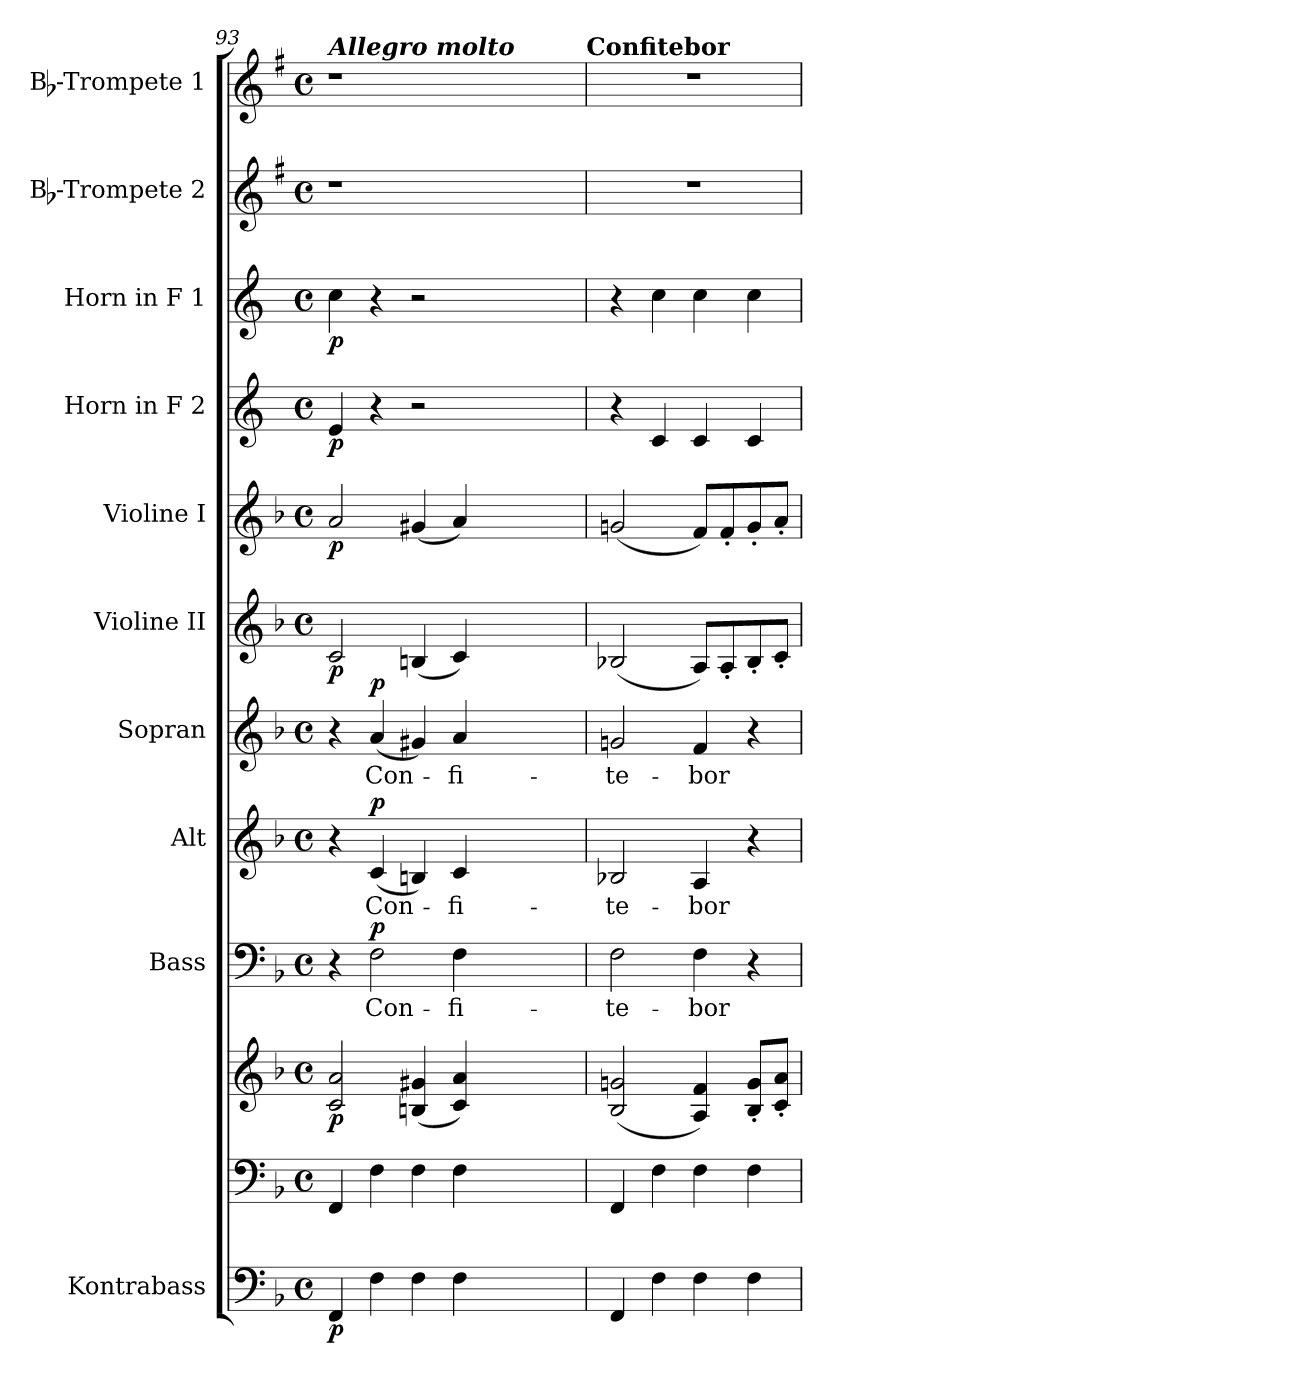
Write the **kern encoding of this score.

**kern	**dynam	**kern	**kern	**dynam	**kern	**text	**dynam	**kern	**text	**dynam	**kern	**text	**dynam	**kern	**dynam	**kern	**dynam	**kern	**dynam	**kern	**dynam	**kern	**kern
*part11	*part11	*part10	*part10	*part10	*part9	*part9	*part9	*part8	*part8	*part8	*part7	*part7	*part7	*part6	*part6	*part5	*part5	*part4	*part4	*part3	*part3	*part2	*part1
*staff12	*staff12	*staff11	*staff10	*staff10/11	*staff9	*staff9	*staff9	*staff8	*staff8	*staff8	*staff7	*staff7	*staff7	*staff6	*staff6	*staff5	*staff5	*staff4	*staff4	*staff3	*staff3	*staff2	*staff1
*I"Kontrabass	*	*	*	*	*I"Bass	*	*	*I"Alt	*	*	*I"Sopran	*	*	*I"Violine II	*	*I"Violine I	*	*I"Horn in F 2	*	*I"Horn in F 1	*	*I"Bb-Trompete 2	*I"Bb-Trompete 1
*I'Kb.	*	*	*	*	*I'B.	*	*	*I'A.	*	*	*I'S.	*	*	*I'Vl. II	*	*I'Vl. I	*	*	*	*	*	*I'Bb Trp. 2	*I'Bb Trp. 1
!!LO:PB:g=z
*clefF4	*	*clefF4	*clefG2	*	*clefF4	*	*	*clefG2	*	*	*clefG2	*	*	*clefG2	*	*clefG2	*	*clefG2	*	*clefG2	*	*clefG2	*clefG2
*ITrd7c12	*	*	*	*	*	*	*	*	*	*	*	*	*	*	*	*	*	*ITrd4c7	*	*ITrd4c7	*	*ITrd1c2	*ITrd1c2
*k[b-]	*	*k[b-]	*k[b-]	*	*k[b-]	*	*	*k[b-]	*	*	*k[b-]	*	*	*k[b-]	*	*k[b-]	*	*k[b-]	*	*k[b-]	*	*k[b-]	*k[b-]
*F:	*	*F:	*F:	*	*F:	*	*	*F:	*	*	*F:	*	*	*F:	*	*F:	*	*F:	*	*F:	*	*F:	*F:
*M4/4	*	*M4/4	*M4/4	*	*M4/4	*	*	*M4/4	*	*	*M4/4	*	*	*M4/4	*	*M4/4	*	*M4/4	*	*M4/4	*	*M4/4	*M4/4
*met(c)	*	*met(c)	*met(c)	*	*met(c)	*	*	*met(c)	*	*	*met(c)	*	*	*met(c)	*	*met(c)	*	*met(c)	*	*met(c)	*	*met(c)	*met(c)
=93	=93	=93	=93	=93	=93	=93	=93	=93	=93	=93	=93	=93	=93	=93	=93	=93	=93	=93	=93	=93	=93	=93	=93
!	!	!	!	!	!	!	!	!	!	!	!	!	!	!	!	!	!	!	!	!	!	!	!LO:TX:a:Bi:t=Allegro molto
!	!LO:DY:b	!	!	!LO:DY:b	!	!	!	!	!	!	!	!	!	!	!LO:DY:b	!	!LO:DY:b	!	!LO:DY:b	!	!LO:DY:b	!	!
4FFF/	p	4FF/	2c/ 2a/	p	4r	.	.	4r	.	.	4r	.	.	2c/	p	2a/	p	4A/	p	4f\	p	1r	1r
!	!	!	!	!	!	!LO:LY:b	!LO:DY:a	!	!LO:LY:b	!LO:DY:a	!	!LO:LY:b	!LO:DY:a	!	!	!	!	!	!	!	!	!	!
4FF\	.	4F\	.	.	2F\	Con-	p	(<4c/	Con-	p	(<4a/	Con-	p	.	.	.	.	4r	.	4r	.	.	.
4FF\	.	4F\	(<4Bn/ 4g#X/	.	.	.	.	4Bn/)	.	.	4g#X/)	.	.	(<4Bn/	.	(<4g#X/	.	2r	.	2r	.	.	.
!	!	!	!	!	!	!LO:LY:b	!	!	!LO:LY:b	!	!	!LO:LY:b	!	!	!	!	!	!	!	!	!	!	!
4FF\	.	4F\	4c/ 4a/)	.	4F\	-fi-	.	4c/	-fi-	.	4a/	-fi-	.	4c/)	.	4a/)	.	.	.	.	.	.	.
2...ryy	.	2...ryy	2...ryy	.	2...ryy	.	.	2...ryy	.	.	2...ryy	.	.	2...ryy	.	2...ryy	.	2...ryy	.	2...ryy	.	2...ryy	2...ryy
!	!	!	!	!	!	!	!	!	!	!	!	!	!	!	!	!	!	!	!	!	!	!	!LO:TX:a:B:t=Confitebor
=94	=94	=94	=94	=94	=94	=94	=94	=94	=94	=94	=94	=94	=94	=94	=94	=94	=94	=94	=94	=94	=94	=94	=94
!	!	!	!	!	!	!LO:LY:b	!	!	!LO:LY:b	!	!	!LO:LY:b	!	!	!	!	!	!	!	!	!	!	!
4FFF/	.	4FF/	(<2B-/ 2gn/	.	2F\	-te-	.	2B-X/	-te-	.	2gn/	-te-	.	(<2B-X/	.	(<2gn/	.	4r	.	4r	.	1r	1r
4FF\	.	4F\	.	.	.	.	.	.	.	.	.	.	.	.	.	.	.	4F/	.	4f\	.	.	.
!	!	!	!	!	!	!LO:LY:b	!	!	!LO:LY:b	!	!	!LO:LY:b	!	!	!	!	!	!	!	!	!	!	!
4FF\	.	4F\	4A/ 4f/)	.	4F\	-bor	.	4A/	-bor	.	4f/	-bor	.	8A/L)	.	8f/L)	.	4F/	.	4f\	.	.	.
.	.	.	.	.	.	.	.	.	.	.	.	.	.	8A'</	.	8f'</	.	.	.	.	.	.	.
4FF\	.	4F\	8B-/'< 8g/'<L	.	4r	.	.	4r	.	.	4r	.	.	8B-'</	.	8g'</	.	4F/	.	4f\	.	.	.
.	.	.	8c/'< 8a/'<J	.	.	.	.	.	.	.	.	.	.	8c'</J	.	8a'</J	.	.	.	.	.	.	.
=	=	=	=	=	=	=	=	=	=	=	=	=	=	=	=	=	=	=	=	=	=	=	=
*-	*-	*-	*-	*-	*-	*-	*-	*-	*-	*-	*-	*-	*-	*-	*-	*-	*-	*-	*-	*-	*-	*-	*-
